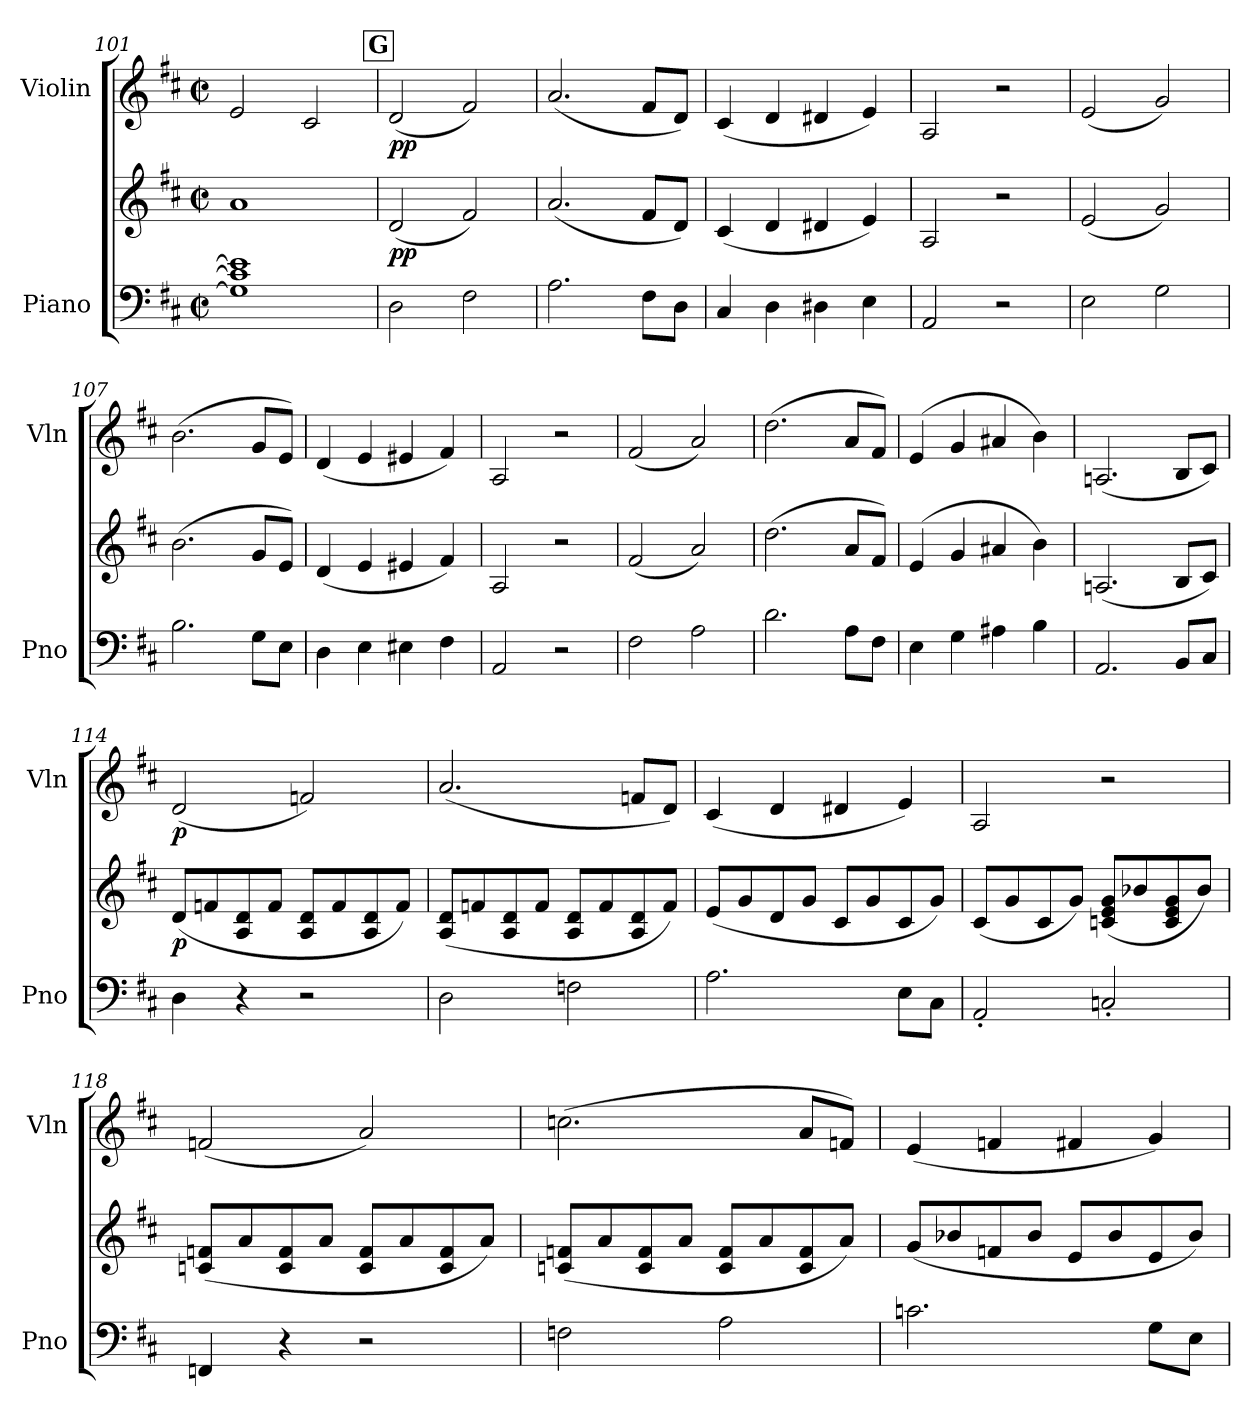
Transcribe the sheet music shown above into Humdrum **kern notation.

**kern	**kern	**dynam	**kern	**dynam
*part2	*part2	*part2	*part1	*part1
*staff3	*staff2	*staff2/3	*staff1	*staff1
*I"Piano	*	*	*I"Violin	*
*I'Pno	*	*	*I'Vln	*
!!LO:LB:g=z
*clefF4	*clefG2	*	*clefG2	*
*k[f#c#]	*k[f#c#]	*	*k[f#c#]	*
*M2/2	*M2/2	*	*M2/2	*
*met(c|)	*met(c|)	*	*met(c|)	*
=101	=101	=101	=101	=101
1G] 1c#] 1e]	1a	.	2e/	.
.	.	.	2c#/	.
!!LO:REH:place=s1:a:B:fs=14:t=G
=102	=102	=102	=102	=102
!	!	!LO:DY:b	!	!LO:DY:b
2D\	(<2d/	pp	(<2d/	pp
2F#\	2f#/)	.	2f#/)	.
=103	=103	=103	=103	=103
2.A\	(<2.a/	.	(<2.a/	.
8F#\L	8f#/L	.	8f#/L	.
8D\J	8d/J)	.	8d/J)	.
=104	=104	=104	=104	=104
4C#/	(<4c#/	.	(<4c#/	.
4D\	4d/	.	4d/	.
4D#X\	4d#X/	.	4d#X/	.
4E\	4e/)	.	4e/)	.
=105	=105	=105	=105	=105
2AA/	2A/	.	2A/	.
2r	2r	.	2r	.
=106	=106	=106	=106	=106
2E\	(<2e/	.	(<2e/	.
2G\	2g/)	.	2g/)	.
=107	=107	=107	=107	=107
2.B\	(>2.b\	.	(>2.b\	.
8G\L	8g/L	.	8g/L	.
8E\J	8e/J)	.	8e/J)	.
=108	=108	=108	=108	=108
4D\	(<4d/	.	(<4d/	.
4E\	4e/	.	4e/	.
4E#X\	4e#X/	.	4e#X/	.
4F#\	4f#/)	.	4f#/)	.
=109	=109	=109	=109	=109
2AA/	2A/	.	2A/	.
2r	2r	.	2r	.
=110	=110	=110	=110	=110
2F#\	(<2f#/	.	(<2f#/	.
2A\	2a/)	.	2a/)	.
=111	=111	=111	=111	=111
2.d\	(>2.dd\	.	(>2.dd\	.
8A\L	8a/L	.	8a/L	.
8F#\J	8f#/J)	.	8f#/J)	.
!!LO:LB:g=z
=112	=112	=112	=112	=112
4E\	(<4e/	.	(>4e/	.
4G\	4g/	.	4g/	.
4A#X\	4a#X/	.	4a#X/	.
4B\	4b\)	.	4b\)	.
=113	=113	=113	=113	=113
2.AA/	(<2.An/	.	(<2.An/	.
8BB/L	8B/L	.	8B/L	.
8C#/J	8c#/J)	.	8c#/J)	.
=114	=114	=114	=114	=114
!	!	!LO:DY:b	!	!LO:DY:b
4D\	(<8d/L	p	(<2d/	p
.	8fn/	.	.	.
4r	8A/ 8d/	.	.	.
.	8f/J	.	.	.
2r	8A/ 8d/L	.	2fn/)	.
.	8f/	.	.	.
.	8A/ 8d/	.	.	.
.	8f/J)	.	.	.
=115	=115	=115	=115	=115
2D\	(<8A/ 8d/L	.	(<2.a/	.
.	8fn/	.	.	.
.	8A/ 8d/	.	.	.
.	8f/J	.	.	.
2Fn\	8A/ 8d/L	.	.	.
.	8f/	.	.	.
.	8A/ 8d/	.	8fn/L	.
.	8f/J)	.	8d/J)	.
=116	=116	=116	=116	=116
2.A\	(<8e/L	.	(<4c#/	.
.	8g/	.	.	.
.	8d/	.	4d/	.
.	8g/J	.	.	.
.	8c#/L	.	4d#X/	.
.	8g/	.	.	.
8E\L	8c#/	.	4e/)	.
8C#\J	8g/J)	.	.	.
=117	=117	=117	=117	=117
2AA'/	(<8c#/L	.	2A/	.
.	8g/	.	.	.
.	8c#/	.	.	.
.	8g/J)	.	.	.
2Cn'/	(<8cn/ 8e/ 8g/L	.	2r	.
.	8b-X/	.	.	.
.	8c/ 8e/ 8g/	.	.	.
.	8b-/J)	.	.	.
!!LO:PB:g=z
=118	=118	=118	=118	=118
4FFn/	(<8cn/ 8fn/L	.	(<2fn/	.
.	8a/	.	.	.
4r	8c/ 8f/	.	.	.
.	8a/J	.	.	.
2r	8c/ 8f/L	.	2a/)	.
.	8a/	.	.	.
.	8c/ 8f/	.	.	.
.	8a/J)	.	.	.
=119	=119	=119	=119	=119
2Fn\	(<8cn/ 8fn/L	.	(>2.ccn\	.
.	8a/	.	.	.
.	8c/ 8f/	.	.	.
.	8a/J	.	.	.
2A\	8c/ 8f/L	.	.	.
.	8a/	.	.	.
.	8c/ 8f/	.	8a/L	.
.	8a/J)	.	8fn/J)	.
=120	=120	=120	=120	=120
2.cn\	(<8g/L	.	(<4e/	.
.	8b-X/	.	.	.
.	8fn/	.	4fn/	.
.	8b-/J	.	.	.
.	8e/L	.	4f#X/	.
.	8b-/	.	.	.
8G\L	8e/	.	4g/)	.
8E\J	8b-/J)	.	.	.
=	=	=	=	=
*-	*-	*-	*-	*-
